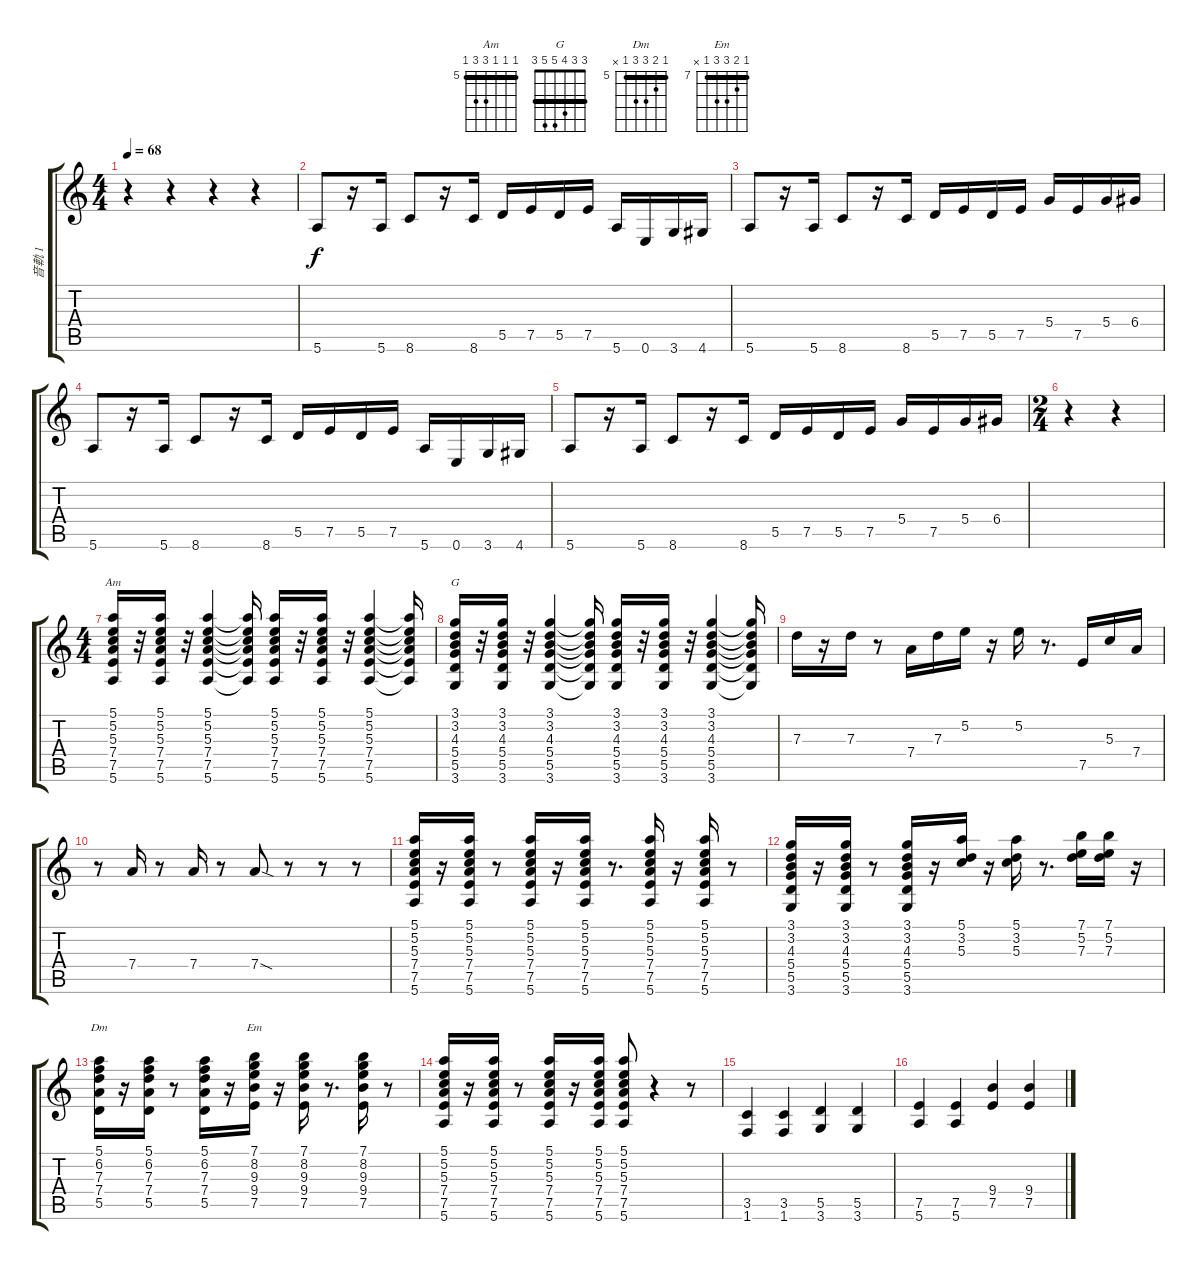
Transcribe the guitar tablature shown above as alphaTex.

\track ("音軌 1" "音軌 1") {instrument overdrivenguitar}
\staff {score tabs}
\tuning (E4 B3 G3 D3 A2 E2) {hide}
\chord ("Am" 5 5 5 7 7 5) {firstfret 5 barre 5}
\chord ("G" 3 3 4 5 5 3) {barre 3}
\chord ("Dm" 5 6 7 7 5 x) {firstfret 5 barre 5}
\chord ("Em" 7 8 9 9 7 x) {firstfret 7 barre 7}
\ts (4 4)
\tempo 68
\clef g2
\ks c
r.4{dy f instrument overdrivenguitar} r.4 r.4 r.4 |
5.6.8 r.16 5.6.16 8.6.8 r.16 8.6.16 5.5.16 7.5.16 5.5.16 7.5.16 5.6.16 0.6.16 3.6.16 4.6.16 |
5.6.8 r.16 5.6.16 8.6.8 r.16 8.6.16 5.5.16 7.5.16 5.5.16 7.5.16 5.4.16 7.5.16 5.4.16 6.4.16 |
5.6.8 r.16 5.6.16 8.6.8 r.16 8.6.16 5.5.16 7.5.16 5.5.16 7.5.16 5.6.16 0.6.16 3.6.16 4.6.16 |
5.6.8 r.16 5.6.16 8.6.8 r.16 8.6.16 5.5.16 7.5.16 5.5.16 7.5.16 5.4.16 7.5.16 5.4.16 6.4.16 |
\ts (2 4)
r.4 r.4 |
\ts (4 4)
(5.1 5.2 5.3 7.4 7.5 5.6).16{ch "Am" instrument electricguitarjazz} r.32 (5.1 5.2 5.3 7.4 7.5 5.6).16 r.32 (5.1 5.2 5.3 7.4 7.5 5.6).4 (5.1{t} 5.2{t} 5.3{t} 7.4{t} 7.5{t} 5.6{t}).16 (5.1 5.2 5.3 7.4 7.5 5.6).16 r.32 (5.1 5.2 5.3 7.4 7.5 5.6).16 r.32 (5.1 5.2 5.3 7.4 7.5 5.6).4 (5.1{t} 5.2{t} 5.3{t} 7.4{t} 7.5{t} 5.6{t}).16 |
(3.1 3.2 4.3 5.4 5.5 3.6).16{ch "G"} r.32 (3.1 3.2 4.3 5.4 5.5 3.6).16 r.32 (3.1 3.2 4.3 5.4 5.5 3.6).4 (3.1{t} 3.2{t} 4.3{t} 5.4{t} 5.5{t} 3.6{t}).16 (3.1 3.2 4.3 5.4 5.5 3.6).16 r.32 (3.1 3.2 4.3 5.4 5.5 3.6).16 r.32 (3.1 3.2 4.3 5.4 5.5 3.6).4 (3.1{t} 3.2{t} 4.3{t} 5.4{t} 5.5{t} 3.6{t}).16 |
7.3.16 r.16 7.3.16 r.8 7.4.16 7.3.16 5.2.16 r.16 5.2.16 r.8{d} 7.5.16 5.3.16 7.4.16 |
r.8 7.4.16 r.8 7.4.16 r.8 7.4{sod}.8 r.8 r.8 r.8 |
(5.1 5.2 5.3 7.4 7.5 5.6).16 r.16 (5.1 5.2 5.3 7.4 7.5 5.6).16 r.8 (5.1 5.2 5.3 7.4 7.5 5.6).16 r.16 (5.1 5.2 5.3 7.4 7.5 5.6).16 r.8{d} (5.1 5.2 5.3 7.4 7.5 5.6).16 r.16 (5.1 5.2 5.3 7.4 7.5 5.6).16 r.8 |
(3.1 3.2 4.3 5.4 5.5 3.6).16 r.16 (3.1 3.2 4.3 5.4 5.5 3.6).16 r.8 (3.1 3.2 4.3 5.4 5.5 3.6).16 r.16 (5.1 3.2 5.3).16 r.16 (5.1 3.2 5.3).16 r.8{d} (7.1 5.2 7.3).16 (7.1 5.2 7.3).16 r.16 |
(5.1 6.2 7.3 7.4 5.5).16{ch "Dm"} r.16 (5.1 6.2 7.3 7.4 5.5).16 r.8 (5.1 6.2 7.3 7.4 5.5).16 r.16 (7.1 8.2 9.3 9.4 7.5).16{ch "Em"} r.16 (7.1 8.2 9.3 9.4 7.5).16 r.8{d} (7.1 8.2 9.3 9.4 7.5).16 r.8 |
(5.1 5.2 5.3 7.4 7.5 5.6).16 r.16 (5.1 5.2 5.3 7.4 7.5 5.6).16 r.8 (5.1 5.2 5.3 7.4 7.5 5.6).16 r.16 (5.1 5.2 5.3 7.4 7.5 5.6).16 (5.1 5.2 5.3 7.4 7.5 5.6).8 r.4 r.8 |
(3.5 1.6).4{instrument overdrivenguitar} (3.5 1.6).4 (5.5 3.6).4 (5.5 3.6).4 |
(7.5 5.6).4 (7.5 5.6).4 (9.4 7.5).4 (9.4 7.5).4
